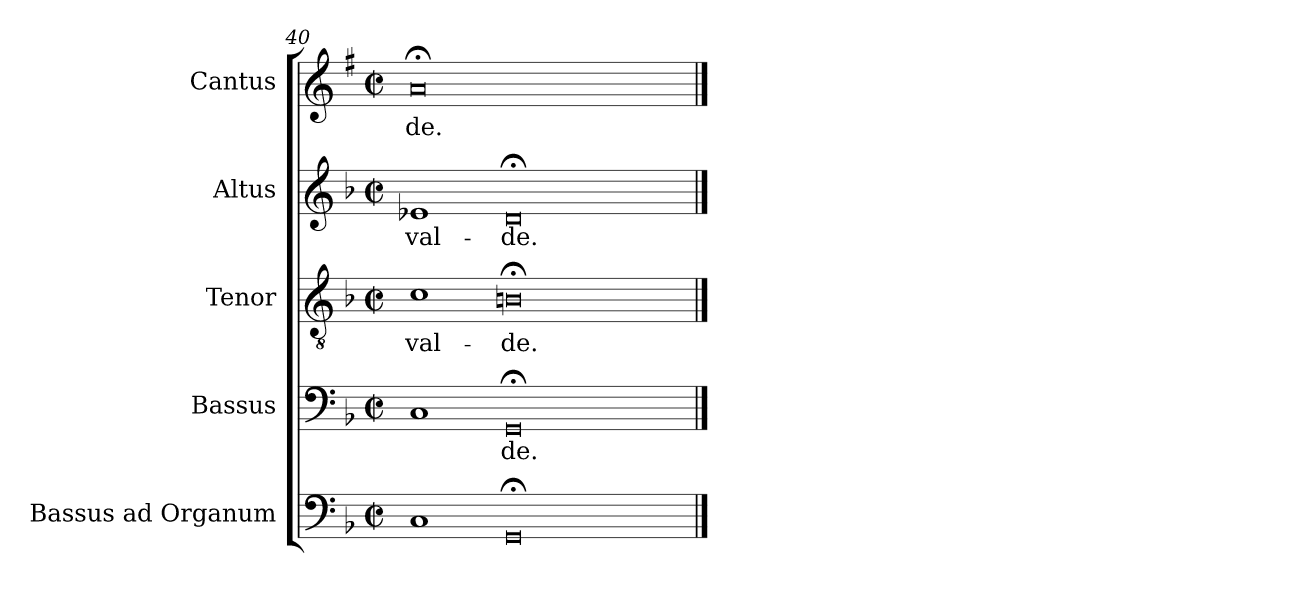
**kern	**kern	**text	**kern	**text	**kern	**text	**kern	**text
*part5	*part4	*part4	*part3	*part3	*part2	*part2	*part1	*part1
*staff5	*staff4	*staff4	*staff3	*staff3	*staff2	*staff2	*staff1	*staff1
*I"Bassus ad Organum	*I"Bassus	*	*I"Tenor	*	*I"Altus	*	*I"Cantus	*
*I'Bsn	*	*	*	*	*	*	*	*
*clefF4	*clefF4	*	*clefGv2	*	*clefG2	*	*clefG2	*
*	*	*	*	*	*	*	*ITrd1c2	*
*k[b-]	*k[b-]	*	*k[b-]	*	*k[b-]	*	*k[b-]	*
*F:	*F:	*	*F:	*	*F:	*	*F:	*
*M4/2	*M4/2	*	*M4/2	*	*M4/2	*	*M4/2	*
*met(c|)	*met(c|)	*	*met(c|)	*	*met(c|)	*	*met(c|)	*
=40	=40	=40	=40	=40	=40	=40	=40	=40
!	!	!	!	!LO:LY:b	!	!LO:LY:b	!	!LO:LY:b
1C	1C	.	1c	val-	1e-X	val-	0g;<	de.
!	!	!LO:LY:b	!	!LO:LY:b	!	!LO:LY:b	!	!
0GG;<	0GG;<	de.	0Bn;<	-de.	0d;<	-de.	.	.
.	.	.	.	.	.	.	1ryy	.
==	==	==	==	==	==	==	==	==
*-	*-	*-	*-	*-	*-	*-	*-	*-
